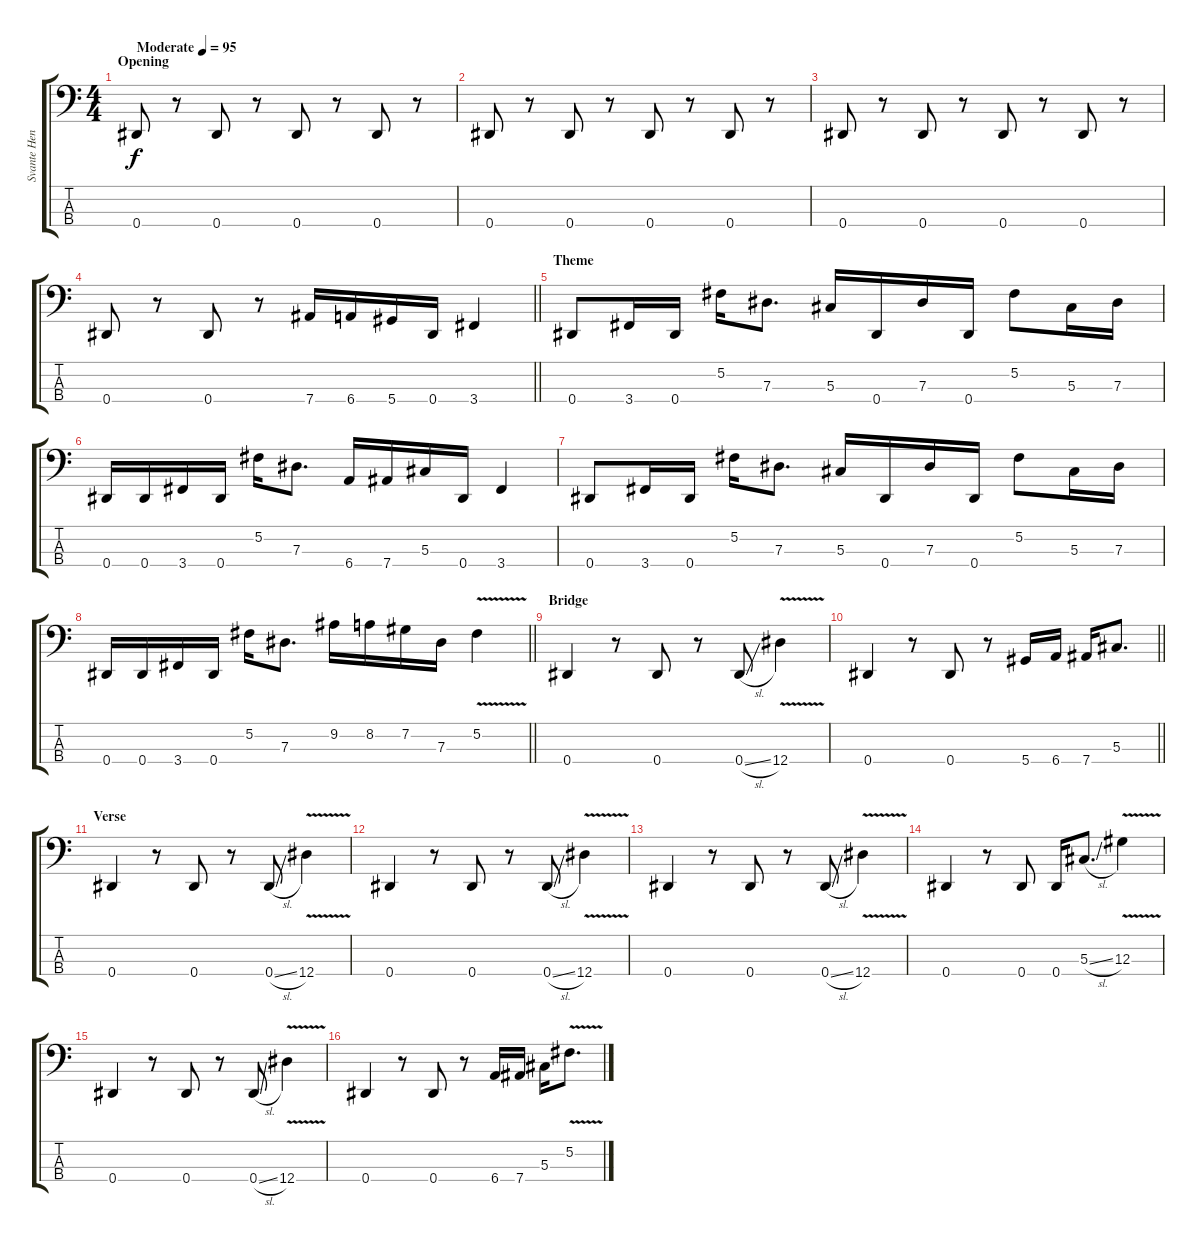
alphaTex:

\track ("Svante Henrysson" "Svante Hen") {instrument electricbassfinger}
\staff {score tabs}
\tuning (Gb2 Db2 Ab1 Eb1) {hide}
\ts (4 4)
\section ("" "Opening")
\tempo (95 "Moderate")
\clef f4
\ks c
0.4.8{dy f instrument electricbassfinger} r.8 0.4.8 r.8 0.4.8 r.8 0.4.8 r.8 |
0.4.8 r.8 0.4.8 r.8 0.4.8 r.8 0.4.8 r.8 |
0.4.8 r.8 0.4.8 r.8 0.4.8 r.8 0.4.8 r.8 |
\barLineRight lightlight
0.4.8 r.8 0.4.8 r.8 7.4.16 6.4.16 5.4.16 0.4.16 3.4.4 |
\section ("" "Theme")
0.4.8 3.4.16 0.4.16 5.2.16 7.3.8{d} 5.3.16 0.4.16 7.3.16 0.4.16 5.2.8 5.3.16 7.3.16 |
0.4.16 0.4.16 3.4.16 0.4.16 5.2.16 7.3.8{d} 6.4.16 7.4.16 5.3.16 0.4.16 3.4.4 |
0.4.8 3.4.16 0.4.16 5.2.16 7.3.8{d} 5.3.16 0.4.16 7.3.16 0.4.16 5.2.8 5.3.16 7.3.16 |
\barLineRight lightlight
0.4.16 0.4.16 3.4.16 0.4.16 5.2.16 7.3.8{d} 9.2.16 8.2.16 7.2.16 7.3.16 5.2{v}.4 |
\section ("" "Bridge")
0.4.4 r.8 0.4.8 r.8 0.4{sl}.8 12.4{v}.4 |
\barLineRight lightlight
0.4.4 r.8 0.4.8 r.8 5.4.16 6.4.16 7.4.16 5.3.8{d} |
\section ("" "Verse")
0.4.4 r.8 0.4.8 r.8 0.4{sl}.8 12.4{v}.4 |
0.4.4 r.8 0.4.8 r.8 0.4{sl}.8 12.4{v}.4 |
0.4.4 r.8 0.4.8 r.8 0.4{sl}.8 12.4{v}.4 |
0.4.4 r.8 0.4.8 0.4.16 5.3{sl}.8{d} 12.3{v}.4 |
0.4.4 r.8 0.4.8 r.8 0.4{sl}.8 12.4{v}.4 |
0.4.4 r.8 0.4.8 r.8 6.4.16 7.4.16 5.3.16 5.2{v}.8{d}
